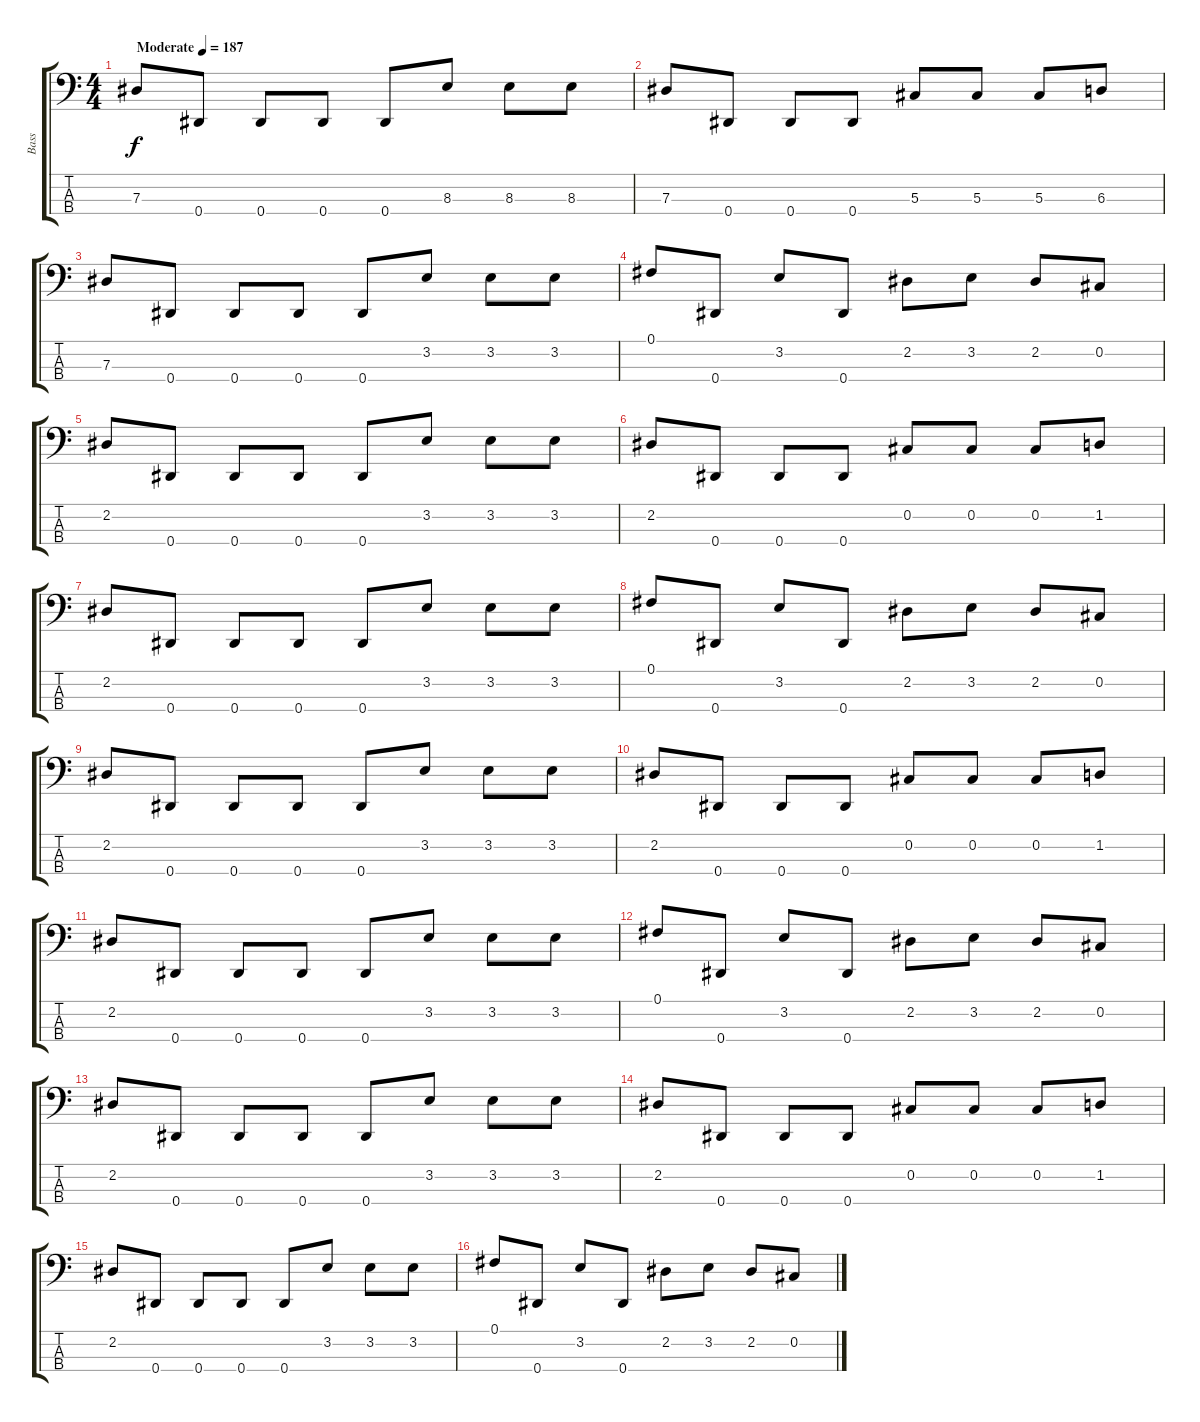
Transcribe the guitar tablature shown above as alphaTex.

\track ("Bass" "Bass") {instrument electricbassfinger}
\staff {score tabs}
\tuning (Gb2 Db2 Ab1 Eb1) {hide}
\ts (4 4)
\tempo (187 "Moderate")
\clef f4
\ks c
7.3.8{dy f instrument electricbassfinger} 0.4.8 0.4.8 0.4.8 0.4.8 8.3.8 8.3.8 8.3.8 |
7.3.8 0.4.8 0.4.8 0.4.8 5.3.8 5.3.8 5.3.8 6.3.8 |
7.3.8 0.4.8 0.4.8 0.4.8 0.4.8 3.2.8 3.2.8 3.2.8 |
0.1.8 0.4.8 3.2.8 0.4.8 2.2.8 3.2.8 2.2.8 0.2.8 |
2.2.8 0.4.8 0.4.8 0.4.8 0.4.8 3.2.8 3.2.8 3.2.8 |
2.2.8 0.4.8 0.4.8 0.4.8 0.2.8 0.2.8 0.2.8 1.2.8 |
2.2.8 0.4.8 0.4.8 0.4.8 0.4.8 3.2.8 3.2.8 3.2.8 |
0.1.8 0.4.8 3.2.8 0.4.8 2.2.8 3.2.8 2.2.8 0.2.8 |
2.2.8 0.4.8 0.4.8 0.4.8 0.4.8 3.2.8 3.2.8 3.2.8 |
2.2.8 0.4.8 0.4.8 0.4.8 0.2.8 0.2.8 0.2.8 1.2.8 |
2.2.8 0.4.8 0.4.8 0.4.8 0.4.8 3.2.8 3.2.8 3.2.8 |
0.1.8 0.4.8 3.2.8 0.4.8 2.2.8 3.2.8 2.2.8 0.2.8 |
2.2.8 0.4.8 0.4.8 0.4.8 0.4.8 3.2.8 3.2.8 3.2.8 |
2.2.8 0.4.8 0.4.8 0.4.8 0.2.8 0.2.8 0.2.8 1.2.8 |
2.2.8 0.4.8 0.4.8 0.4.8 0.4.8 3.2.8 3.2.8 3.2.8 |
0.1.8 0.4.8 3.2.8 0.4.8 2.2.8 3.2.8 2.2.8 0.2.8
